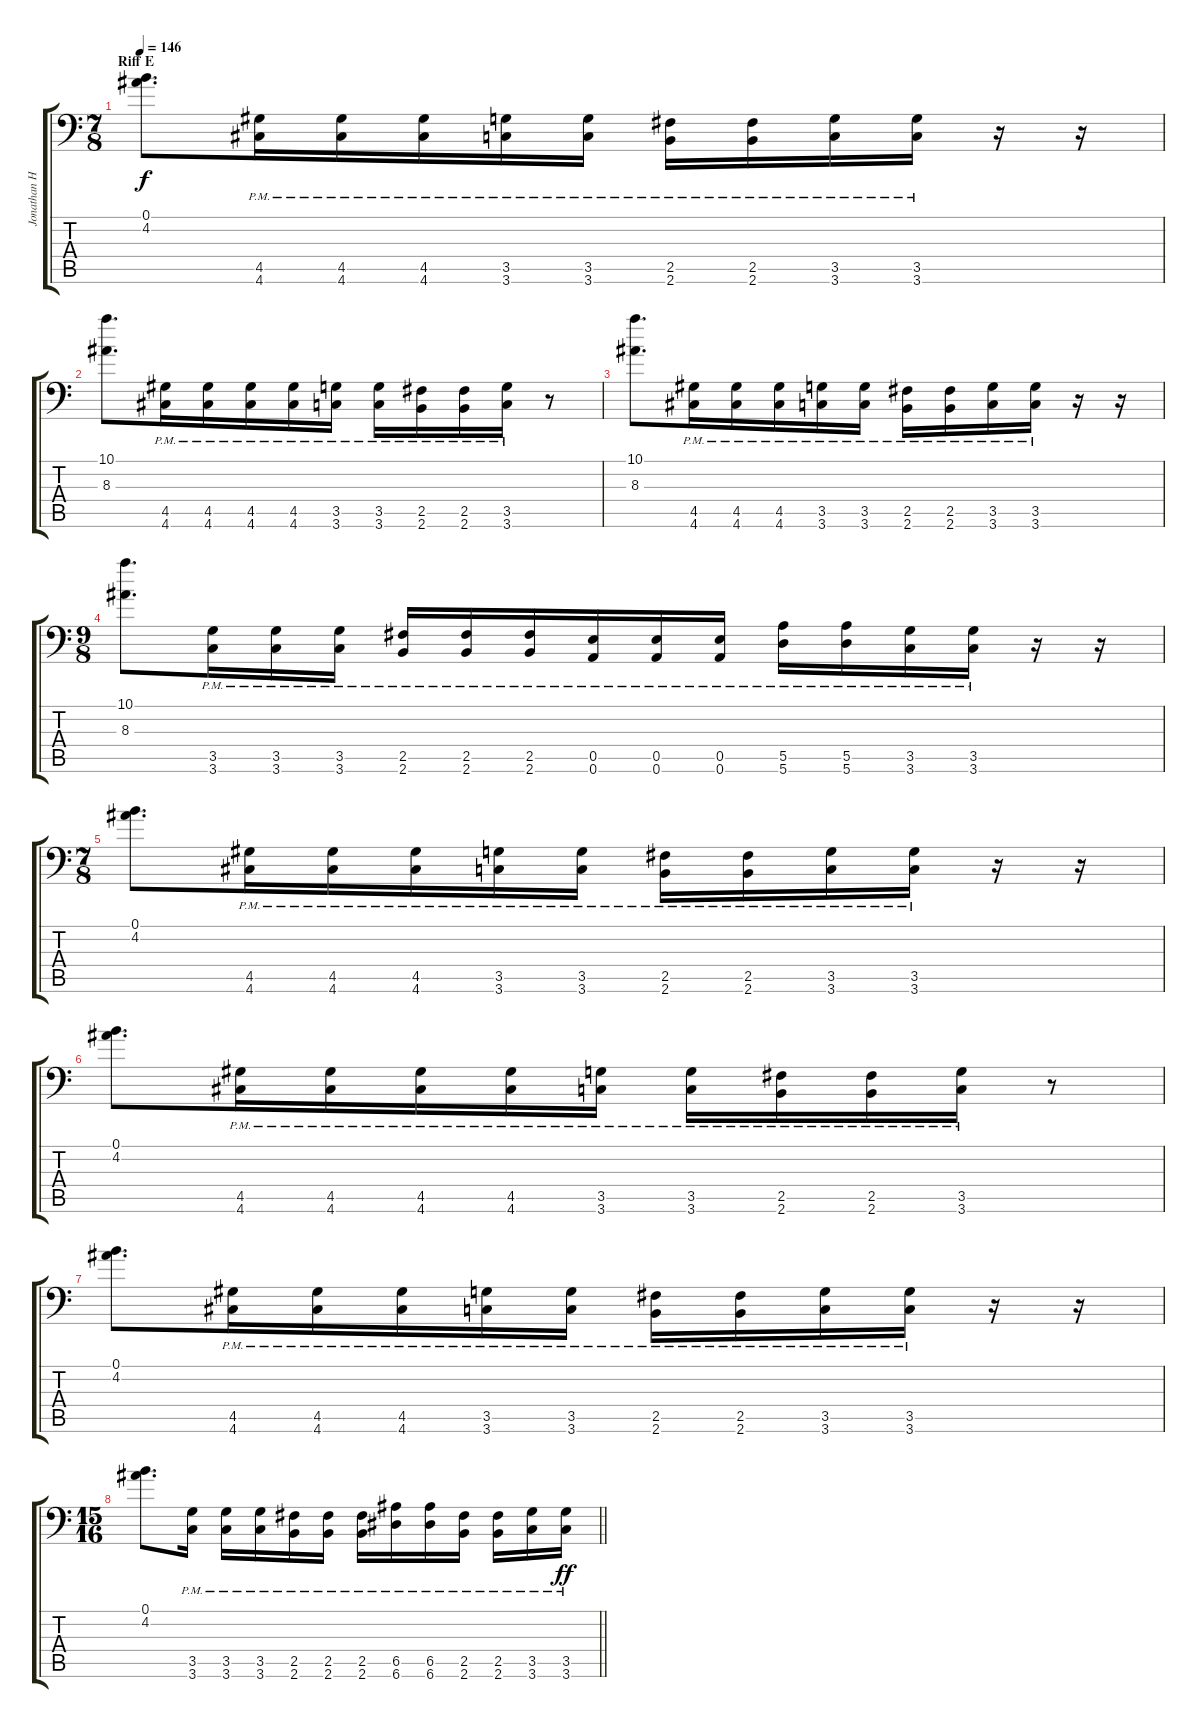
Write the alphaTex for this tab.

\track ("Jonathan Heuer" "Jonathan H") {instrument overdrivenguitar}
\staff {score tabs}
\tuning (B3 Gb3 D3 A2 E2 A1) {hide}
\ts (7 8)
\section ("" "Riff E")
\tempo 146
\clef f4
\ks c
(0.1 4.2).8{d dy f} (4.5{pm} 4.6{pm}).16 (4.5{pm} 4.6{pm}).16 (4.5{pm} 4.6{pm}).16 (3.5{pm} 3.6{pm}).16 (3.5{pm} 3.6{pm}).16 (2.5{pm} 2.6{pm}).16 (2.5{pm} 2.6{pm}).16 (3.5{pm} 3.6{pm}).16 (3.5{pm} 3.6{pm}).16 r.16 r.16 |
(10.1 8.3).8{d} (4.5{pm} 4.6{pm}).16 (4.5{pm} 4.6{pm}).16 (4.5{pm} 4.6{pm}).16 (4.5{pm} 4.6{pm}).16 (3.5{pm} 3.6{pm}).16 (3.5{pm} 3.6{pm}).16 (2.5{pm} 2.6{pm}).16 (2.5{pm} 2.6{pm}).16 (3.5{pm} 3.6{pm}).16 r.8 |
(10.1 8.3).8{d} (4.5{pm} 4.6{pm}).16 (4.5{pm} 4.6{pm}).16 (4.5{pm} 4.6{pm}).16 (3.5{pm} 3.6{pm}).16 (3.5{pm} 3.6{pm}).16 (2.5{pm} 2.6{pm}).16 (2.5{pm} 2.6{pm}).16 (3.5{pm} 3.6{pm}).16 (3.5{pm} 3.6{pm}).16 r.16 r.16 |
\ts (9 8)
(10.1 8.3).8{d} (3.5{pm} 3.6{pm}).16 (3.5{pm} 3.6{pm}).16 (3.5{pm} 3.6{pm}).16 (2.5{pm} 2.6{pm}).16 (2.5{pm} 2.6{pm}).16 (2.5{pm} 2.6{pm}).16 (0.5{pm} 0.6{pm}).16 (0.5{pm} 0.6{pm}).16 (0.5{pm} 0.6{pm}).16 (5.5{pm} 5.6{pm}).16 (5.5{pm} 5.6{pm}).16 (3.5{pm} 3.6{pm}).16 (3.5{pm} 3.6{pm}).16 r.16 r.16 |
\ts (7 8)
(0.1 4.2).8{d} (4.5{pm} 4.6{pm}).16 (4.5{pm} 4.6{pm}).16 (4.5{pm} 4.6{pm}).16 (3.5{pm} 3.6{pm}).16 (3.5{pm} 3.6{pm}).16 (2.5{pm} 2.6{pm}).16 (2.5{pm} 2.6{pm}).16 (3.5{pm} 3.6{pm}).16 (3.5{pm} 3.6{pm}).16 r.16 r.16 |
(0.1 4.2).8{d} (4.5{pm} 4.6{pm}).16 (4.5{pm} 4.6{pm}).16 (4.5{pm} 4.6{pm}).16 (4.5{pm} 4.6{pm}).16 (3.5{pm} 3.6{pm}).16 (3.5{pm} 3.6{pm}).16 (2.5{pm} 2.6{pm}).16 (2.5{pm} 2.6{pm}).16 (3.5{pm} 3.6{pm}).16 r.8 |
(0.1 4.2).8{d} (4.5{pm} 4.6{pm}).16 (4.5{pm} 4.6{pm}).16 (4.5{pm} 4.6{pm}).16 (3.5{pm} 3.6{pm}).16 (3.5{pm} 3.6{pm}).16 (2.5{pm} 2.6{pm}).16 (2.5{pm} 2.6{pm}).16 (3.5{pm} 3.6{pm}).16 (3.5{pm} 3.6{pm}).16 r.16 r.16 |
\ts (15 16)
\barLineRight lightlight
(0.1 4.2).8{d} (3.5{pm} 3.6{pm}).16 (3.5{pm} 3.6{pm}).16 (3.5{pm} 3.6{pm}).16 (2.5{pm} 2.6{pm}).16 (2.5{pm} 2.6{pm}).16 (2.5{pm} 2.6{pm}).16 (6.5{pm} 6.6{pm}).16 (6.5{pm} 6.6{pm}).16 (2.5{pm} 2.6{pm}).16 (2.5{pm} 2.6{pm}).16 (3.5{pm} 3.6{pm}).16 (3.5{pm} 3.6{pm}).16{dy ff}
